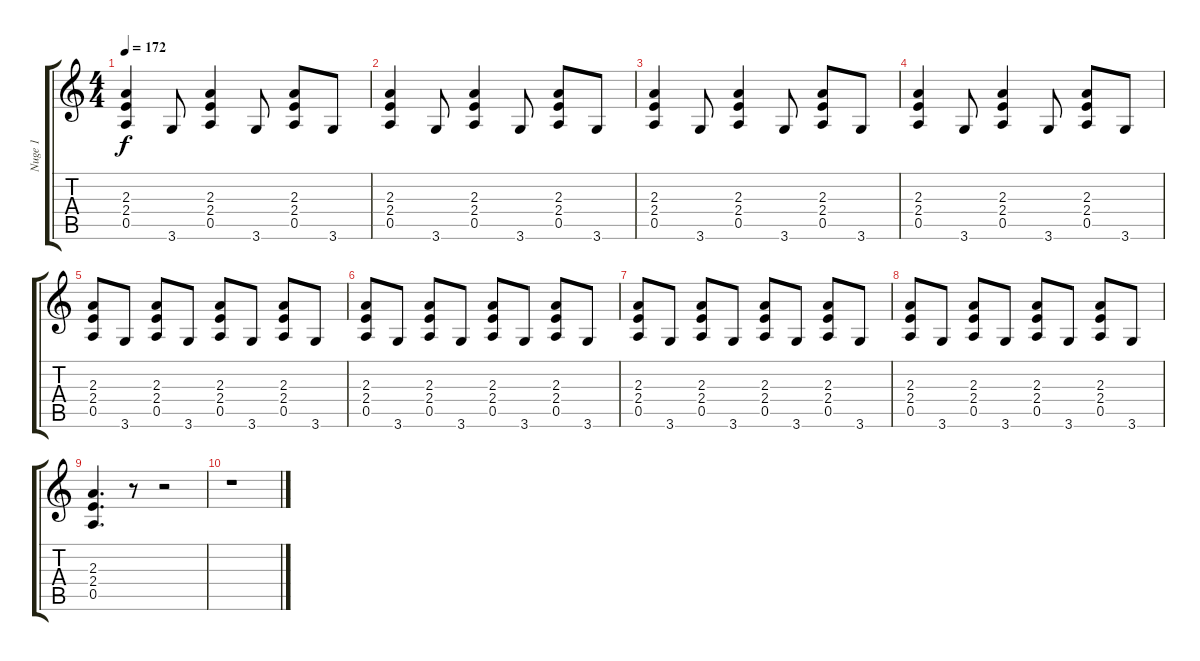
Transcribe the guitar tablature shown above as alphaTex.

\track ("Nuge 1" "Nuge 1") {instrument overdrivenguitar}
\staff {score tabs}
\tuning (E4 B3 G3 D3 A2 E2) {hide}
\ts (4 4)
\tempo 172
\clef g2
\ks c
(2.3 2.4 0.5).4{dy f} 3.6.8 (2.3 2.4 0.5).4 3.6.8 (2.3 2.4 0.5).8 3.6.8 |
(2.3 2.4 0.5).4 3.6.8 (2.3 2.4 0.5).4 3.6.8 (2.3 2.4 0.5).8 3.6.8 |
(2.3 2.4 0.5).4 3.6.8 (2.3 2.4 0.5).4 3.6.8 (2.3 2.4 0.5).8 3.6.8 |
(2.3 2.4 0.5).4 3.6.8 (2.3 2.4 0.5).4 3.6.8 (2.3 2.4 0.5).8 3.6.8 |
(2.3 2.4 0.5).8 3.6.8 (2.3 2.4 0.5).8 3.6.8 (2.3 2.4 0.5).8 3.6.8 (2.3 2.4 0.5).8 3.6.8 |
(2.3 2.4 0.5).8 3.6.8 (2.3 2.4 0.5).8 3.6.8 (2.3 2.4 0.5).8 3.6.8 (2.3 2.4 0.5).8 3.6.8 |
(2.3 2.4 0.5).8 3.6.8 (2.3 2.4 0.5).8 3.6.8 (2.3 2.4 0.5).8 3.6.8 (2.3 2.4 0.5).8 3.6.8 |
(2.3 2.4 0.5).8 3.6.8 (2.3 2.4 0.5).8 3.6.8 (2.3 2.4 0.5).8 3.6.8 (2.3 2.4 0.5).8 3.6.8 |
(2.3 2.4 0.5).4{d} r.8 r.2 |
r.1
